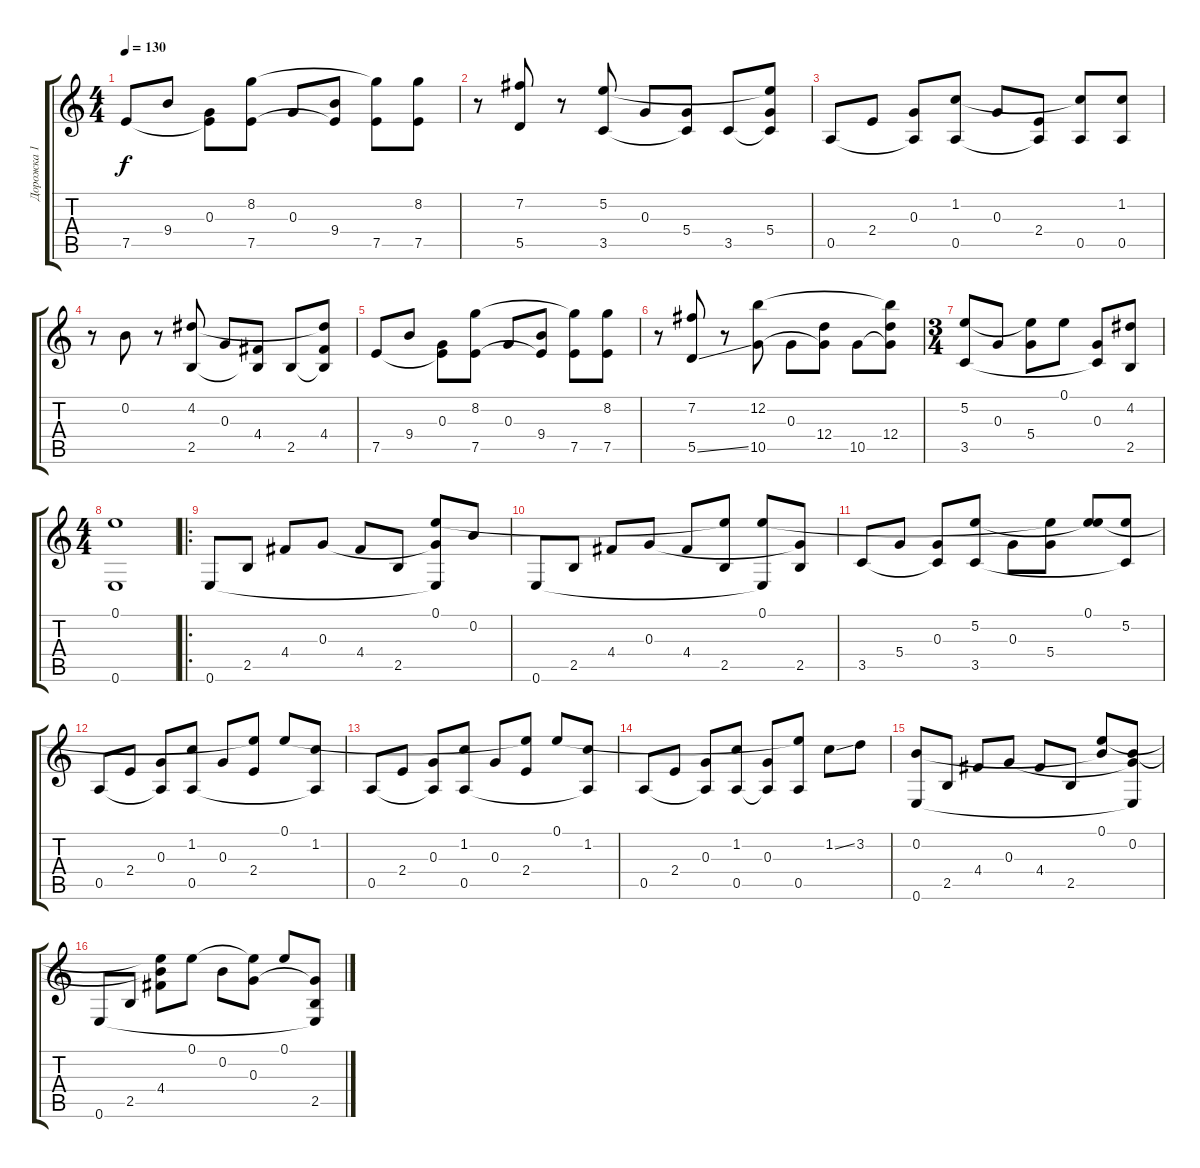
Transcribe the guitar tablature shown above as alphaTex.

\track ("Дорожка 1" "Дорожка 1") {instrument acousticguitarnylon}
\staff {score tabs}
\tuning (E4 B3 G3 D3 A2 E2) {hide}
\ts (4 4)
\tempo 130
\clef g2
\ks c
7.5.8{dy f} 9.4.8 (0.3 7.5{t}).8 (8.2 7.5).8 0.3.8 (9.4 7.5{t}).8 (8.2{t} 7.5).8 (8.2 7.5).8 |
r.8 (7.2 5.5).8 r.8 (5.2 3.5).8 0.3.8 (5.4 3.5{t}).8 3.5.8 (5.2{t} 5.4 3.5{t}).8 |
0.5.8 2.4.8 (0.3 0.5{t}).8 (1.2 0.5).8 0.3.8 (2.4 0.5{t}).8 (1.2{t} 0.5).8 (1.2 0.5).8 |
r.8 0.2.8 r.8 (4.2 2.5).8 0.3.8 (4.4 2.5{t}).8 2.5.8 (4.2{t} 4.4 2.5{t}).8 |
7.5.8 9.4.8 (0.3 7.5{t}).8 (8.2 7.5).8 0.3.8 (9.4 7.5{t}).8 (8.2{t} 7.5).8 (8.2 7.5).8 |
r.8 (7.2 5.5{ss}).8 r.8 (12.2 10.5).8 0.3.8 (12.4 10.5{t}).8 10.5.8 (12.2{t} 12.4 10.5{t}).8 |
\ts (3 4)
(5.2 3.5).8 0.3.8 (5.2{t} 5.4).8 0.1.8 (0.3 3.5{t}).8 (4.2 2.5).8 |
\ts (4 4)
(0.1 0.6).1 |
\ro
0.6.8 2.5.8 4.4.8 0.3.8 4.4.8 2.5.8 (0.1 0.3{t} 0.6{t}).8 0.2.8 |
0.6.8 2.5.8 4.4.8 0.3.8 4.4.8 (0.1{t} 2.5).8 (0.1 0.6{t}).8 (0.3{t} 2.5).8 |
3.5.8 5.4.8 (0.3 3.5{t}).8 (5.2 3.5).8 0.3.8 (0.1{t} 5.4).8 (0.1 5.2{t}).8 (5.2 3.5{t}).8 |
0.5.8 2.4.8 (0.3 0.5{t}).8 (1.2 0.5).8 0.3.8 (0.1{t} 2.4).8 0.1.8 (1.2 0.5{t}).8 |
0.5.8 2.4.8 (0.3 0.5{t}).8 (1.2 0.5).8 0.3.8 (0.1{t} 2.4).8 0.1.8 (1.2 0.5{t}).8 |
0.5.8 2.4.8 (0.3 0.5{t}).8 (1.2 0.5).8 (0.3 0.5{t}).8 (0.1{t} 0.5).8 1.2{ss}.8 3.2.8 |
(0.2 0.6).8 2.5.8 4.4.8 0.3.8 4.4.8 2.5.8 (0.1 0.2{t}).8 (0.2 0.3{t} 0.6{t}).8 |
0.6.8 2.5.8 (0.1{t} 0.2{t} 4.4).8 0.1.8 0.2.8 (0.1{t} 0.3).8 0.1.8 (0.3{t} 2.5 0.6{t}).8
